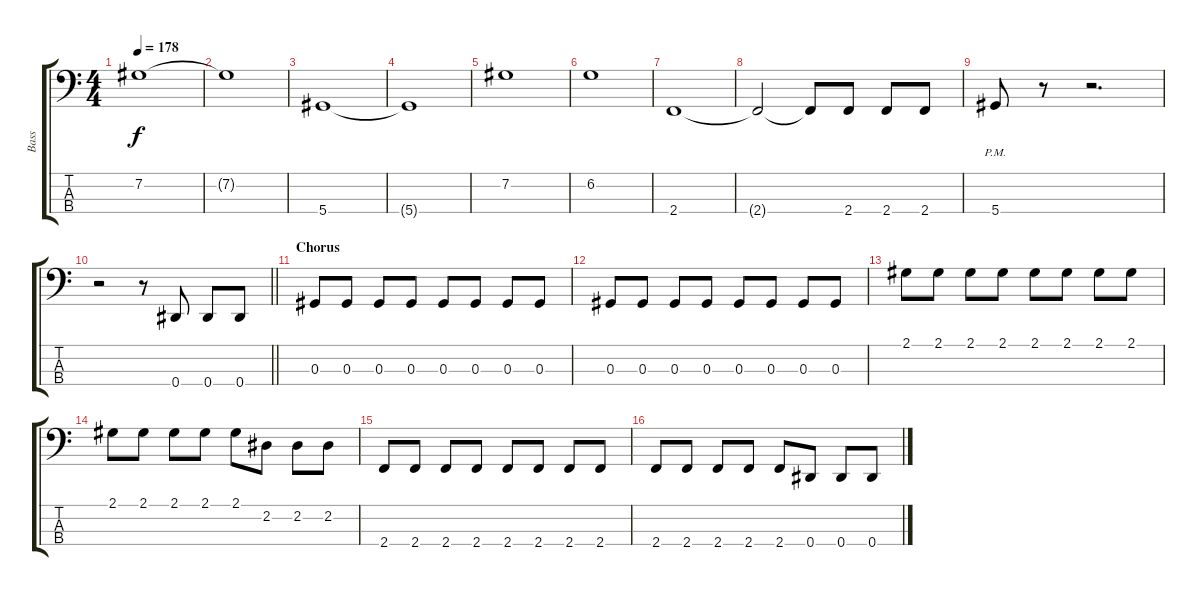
\track ("Bass" "Bass") {instrument electricbasspick}
\staff {score tabs}
\tuning (Gb2 Db2 Ab1 Eb1) {hide}
\ts (4 4)
\tempo 178
\clef f4
\ks c
7.2.1{dy f} |
7.2{t}.1 |
5.4.1 |
5.4{t}.1 |
7.2.1 |
6.2.1 |
2.4.1 |
2.4{t}.2 2.4{t}.8 2.4.8 2.4.8 2.4.8 |
5.4{pm}.8 r.8 r.2{d} |
\barLineRight lightlight
r.2 r.8 0.4.8 0.4.8 0.4.8 |
\section ("" "Chorus")
0.3.8 0.3.8 0.3.8 0.3.8 0.3.8 0.3.8 0.3.8 0.3.8 |
0.3.8 0.3.8 0.3.8 0.3.8 0.3.8 0.3.8 0.3.8 0.3.8 |
2.1.8 2.1.8 2.1.8 2.1.8 2.1.8 2.1.8 2.1.8 2.1.8 |
2.1.8 2.1.8 2.1.8 2.1.8 2.1.8 2.2.8 2.2.8 2.2.8 |
2.4.8 2.4.8 2.4.8 2.4.8 2.4.8 2.4.8 2.4.8 2.4.8 |
2.4.8 2.4.8 2.4.8 2.4.8 2.4.8 0.4.8 0.4.8 0.4.8
